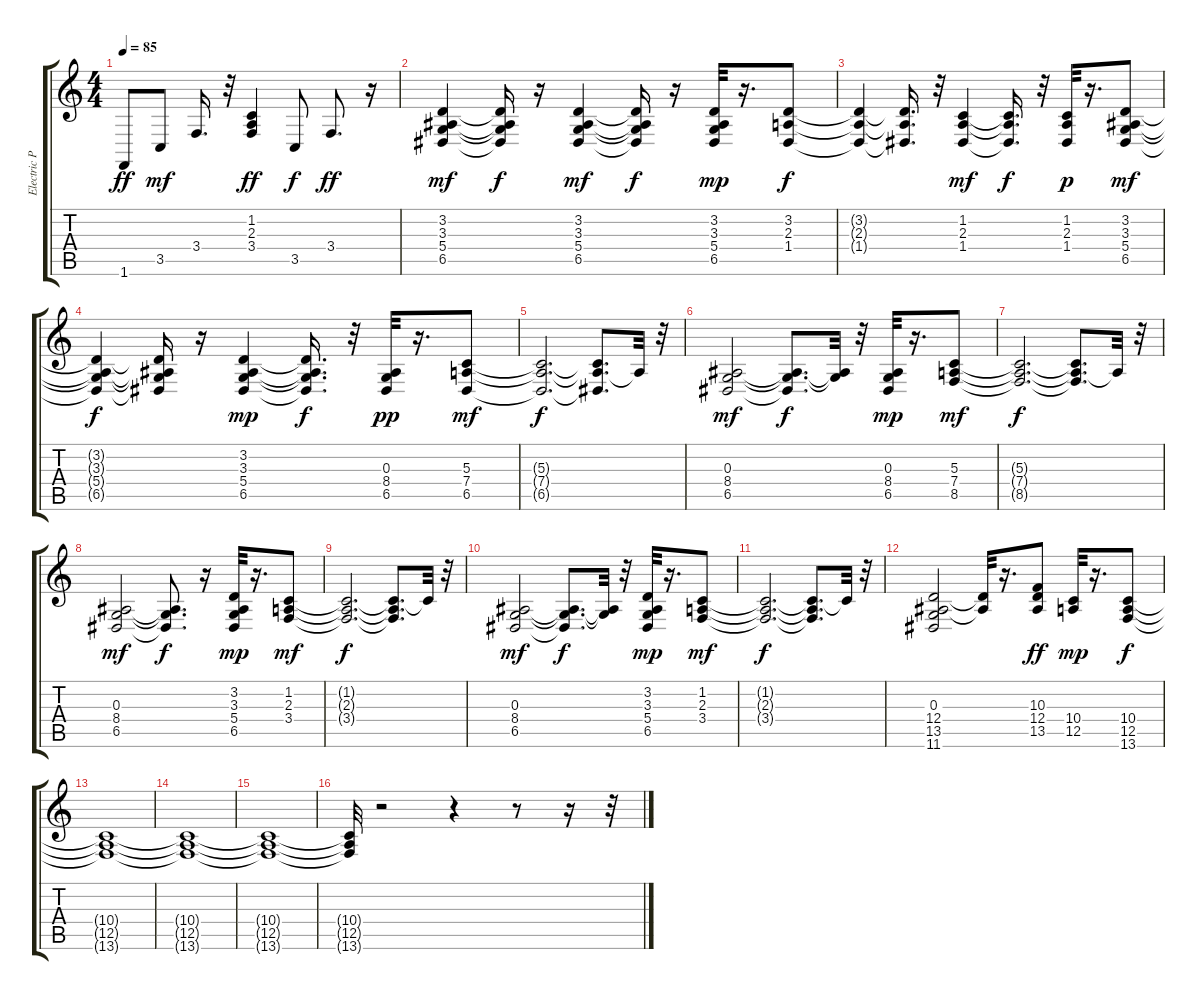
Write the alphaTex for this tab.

\track ("Electric Piano" "Electric P") {instrument electricpiano1}
\staff {score tabs}
\tuning (E4 B3 G3 D3 A2 E2) {hide}
\ts (4 4)
\tempo 85
\clef g2
\ks c
1.6.8{dy ff} 3.5.8{dy mf} 3.4.16{d} r.32 (1.2 2.3 3.4).4{dy ff} 3.5.8{dy f} 3.4.8{d dy ff} r.16 |
(3.2 3.3 5.4 6.5).4{dy mf} (3.2{t} 3.3{t} 5.4{t} 6.5{t}).16{dy f} r.16 (3.2 3.3 5.4 6.5).4{dy mf} (3.2{t} 3.3{t} 5.4{t} 6.5{t}).16{dy f} r.16 (3.2 3.3 5.4 6.5).32{dy mp} r.16{d} (3.2 2.3 1.4).8{dy f} |
(3.2{t} 2.3{t} 1.4{t}).4 (3.2{t} 2.3{t} 1.4{t}).16{d} r.32 (1.2 2.3 1.4).4{dy mf} (1.2{t} 2.3{t} 1.4{t}).16{d dy f} r.32 (1.2 2.3 1.4).32{dy p} r.16{d} (3.2 3.3 5.4 6.5).8{dy mf} |
(3.2{t} 3.3{t} 5.4{t} 6.5{t}).4{dy f} (3.2{t} 3.3{t} 5.4{t} 6.5{t}).16 r.16 (3.2 3.3 5.4 6.5).4{dy mp} (3.2{t} 3.3{t} 5.4{t} 6.5{t}).16{d dy f} r.32 (0.3 8.4 6.5).32{dy pp} r.16{d} (5.3 7.4 6.5).8{dy mf} |
(5.3{t} 7.4{t} 6.5{t}).2{d dy f} (5.3{t} 7.4{t} 6.5{t}).8{d} 7.4{t}.32 r.32 |
(0.3 8.4 6.5).2{dy mf} (0.3{t} 8.4{t} 6.5{t}).8{d dy f} (0.3{t} 8.4{t}).32 r.32 (0.3 8.4 6.5).32{dy mp} r.16{d} (5.3 7.4 8.5).8{dy mf} |
(5.3{t} 7.4{t} 8.5{t}).2{d dy f} (5.3{t} 7.4{t} 8.5{t}).8{d} 7.4{t}.32 r.32 |
(0.3 8.4 6.5).2{dy mf} (0.3{t} 8.4{t} 6.5{t}).8{d dy f} r.16 (3.2 3.3 5.4 6.5).32{dy mp} r.16{d} (1.2 2.3 3.4).8{dy mf} |
(1.2{t} 2.3{t} 3.4{t}).2{d dy f} (1.2{t} 2.3{t} 3.4{t}).8{d} 1.2{t}.32 r.32 |
(0.3 8.4 6.5).2{dy mf} (0.3{t} 8.4{t} 6.5{t}).8{d dy f} (0.3{t} 8.4{t}).32 r.32 (3.2 3.3 5.4 6.5).32{dy mp} r.16{d} (1.2 2.3 3.4).8{dy mf} |
(1.2{t} 2.3{t} 3.4{t}).2{d dy f} (1.2{t} 2.3{t} 3.4{t}).8{d} 1.2{t}.32 r.32 |
(0.3 12.4 13.5 11.6).2 (12.4{t} 13.5{t}).32 r.16{d} (10.3 12.4 13.5).8{dy ff} (10.4 12.5).32{dy mp} r.16{d} (10.4 12.5 13.6).8{dy f} |
(10.4{t} 12.5{t} 13.6{t}).1 |
(10.4{t} 12.5{t} 13.6{t}).1 |
(10.4{t} 12.5{t} 13.6{t}).1 |
(10.4{t} 12.5{t} 13.6{t}).32 r.2 r.4 r.8 r.16 r.32
